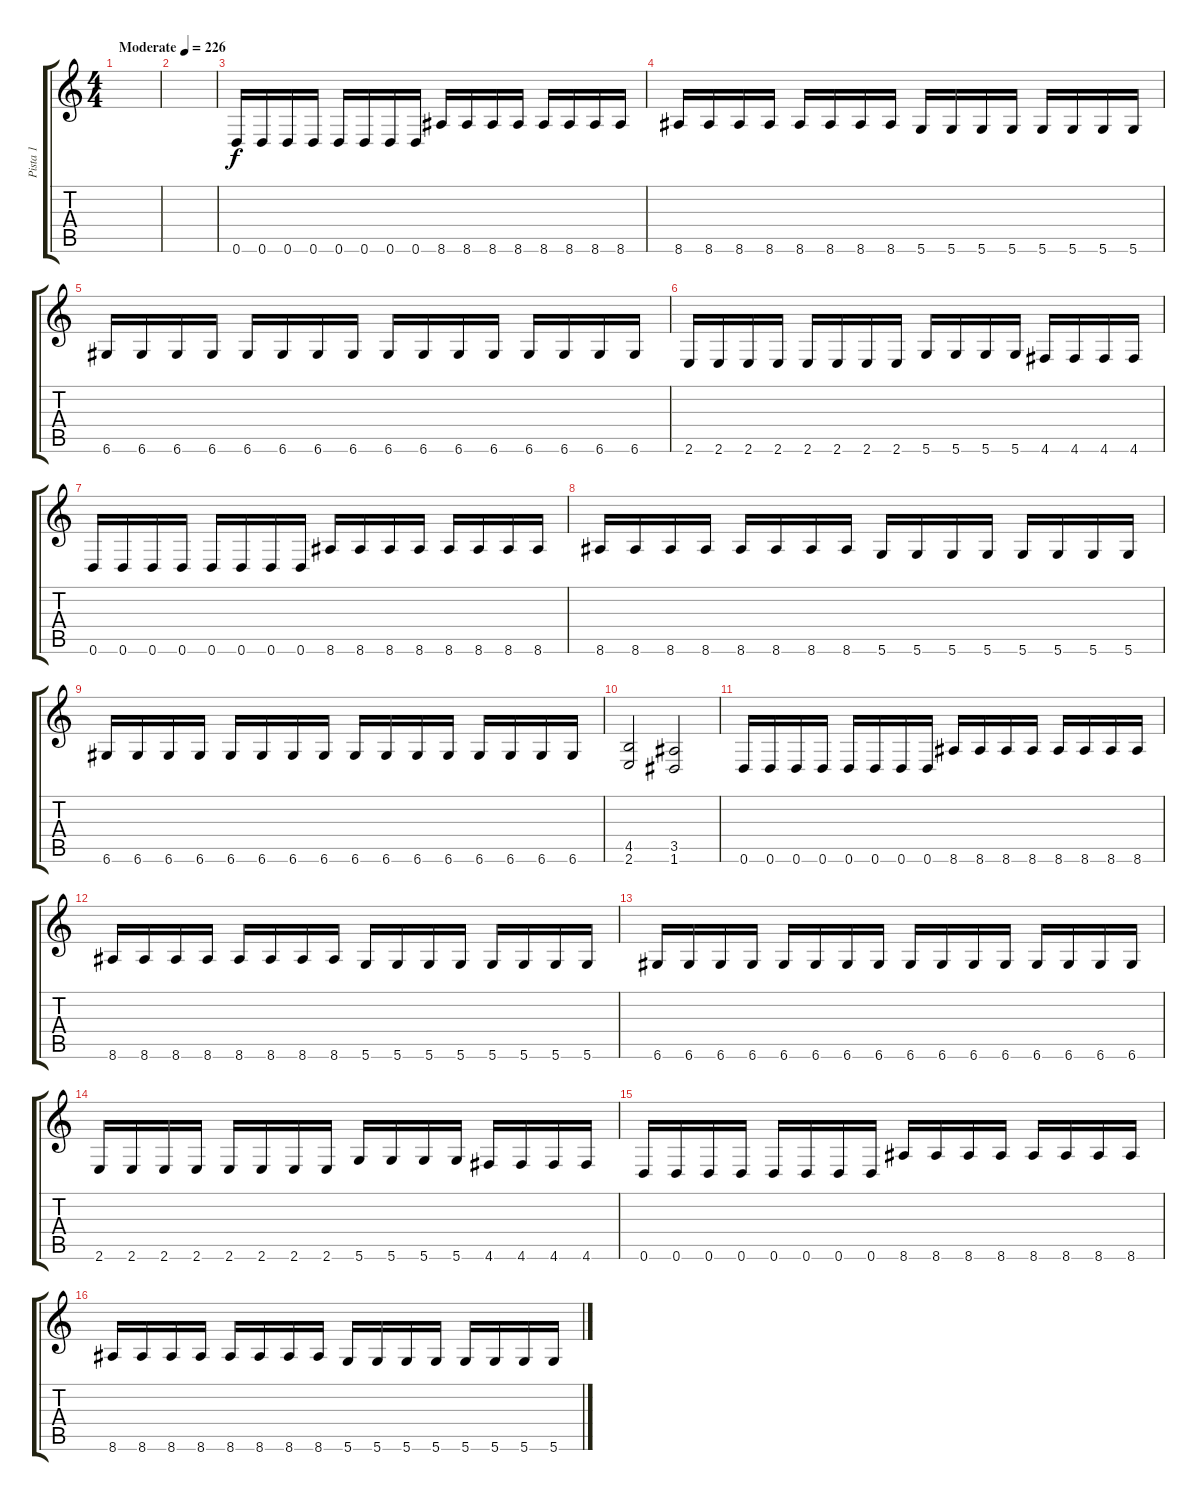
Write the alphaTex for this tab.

\track ("Pista 1" "Pista 1") {instrument distortionguitar}
\staff {score tabs}
\tuning (D4 A3 F3 C3 G2 D2) {hide}
\ts (4 4)
\tempo (226 "Moderate")
\clef g2
\ks c
|
|
0.6.16 0.6.16 0.6.16 0.6.16 0.6.16 0.6.16 0.6.16 0.6.16 8.6.16 8.6.16 8.6.16 8.6.16 8.6.16 8.6.16 8.6.16 8.6.16 |
8.6.16 8.6.16 8.6.16 8.6.16 8.6.16 8.6.16 8.6.16 8.6.16 5.6.16 5.6.16 5.6.16 5.6.16 5.6.16 5.6.16 5.6.16 5.6.16 |
6.6.16 6.6.16 6.6.16 6.6.16 6.6.16 6.6.16 6.6.16 6.6.16 6.6.16 6.6.16 6.6.16 6.6.16 6.6.16 6.6.16 6.6.16 6.6.16 |
2.6.16 2.6.16 2.6.16 2.6.16 2.6.16 2.6.16 2.6.16 2.6.16 5.6.16 5.6.16 5.6.16 5.6.16 4.6.16 4.6.16 4.6.16 4.6.16 |
0.6.16 0.6.16 0.6.16 0.6.16 0.6.16 0.6.16 0.6.16 0.6.16 8.6.16 8.6.16 8.6.16 8.6.16 8.6.16 8.6.16 8.6.16 8.6.16 |
8.6.16 8.6.16 8.6.16 8.6.16 8.6.16 8.6.16 8.6.16 8.6.16 5.6.16 5.6.16 5.6.16 5.6.16 5.6.16 5.6.16 5.6.16 5.6.16 |
6.6.16 6.6.16 6.6.16 6.6.16 6.6.16 6.6.16 6.6.16 6.6.16 6.6.16 6.6.16 6.6.16 6.6.16 6.6.16 6.6.16 6.6.16 6.6.16 |
(4.5 2.6).2 (3.5 1.6).2 |
0.6.16 0.6.16 0.6.16 0.6.16 0.6.16 0.6.16 0.6.16 0.6.16 8.6.16 8.6.16 8.6.16 8.6.16 8.6.16 8.6.16 8.6.16 8.6.16 |
8.6.16 8.6.16 8.6.16 8.6.16 8.6.16 8.6.16 8.6.16 8.6.16 5.6.16 5.6.16 5.6.16 5.6.16 5.6.16 5.6.16 5.6.16 5.6.16 |
6.6.16 6.6.16 6.6.16 6.6.16 6.6.16 6.6.16 6.6.16 6.6.16 6.6.16 6.6.16 6.6.16 6.6.16 6.6.16 6.6.16 6.6.16 6.6.16 |
2.6.16 2.6.16 2.6.16 2.6.16 2.6.16 2.6.16 2.6.16 2.6.16 5.6.16 5.6.16 5.6.16 5.6.16 4.6.16 4.6.16 4.6.16 4.6.16 |
0.6.16 0.6.16 0.6.16 0.6.16 0.6.16 0.6.16 0.6.16 0.6.16 8.6.16 8.6.16 8.6.16 8.6.16 8.6.16 8.6.16 8.6.16 8.6.16 |
8.6.16 8.6.16 8.6.16 8.6.16 8.6.16 8.6.16 8.6.16 8.6.16 5.6.16 5.6.16 5.6.16 5.6.16 5.6.16 5.6.16 5.6.16 5.6.16
